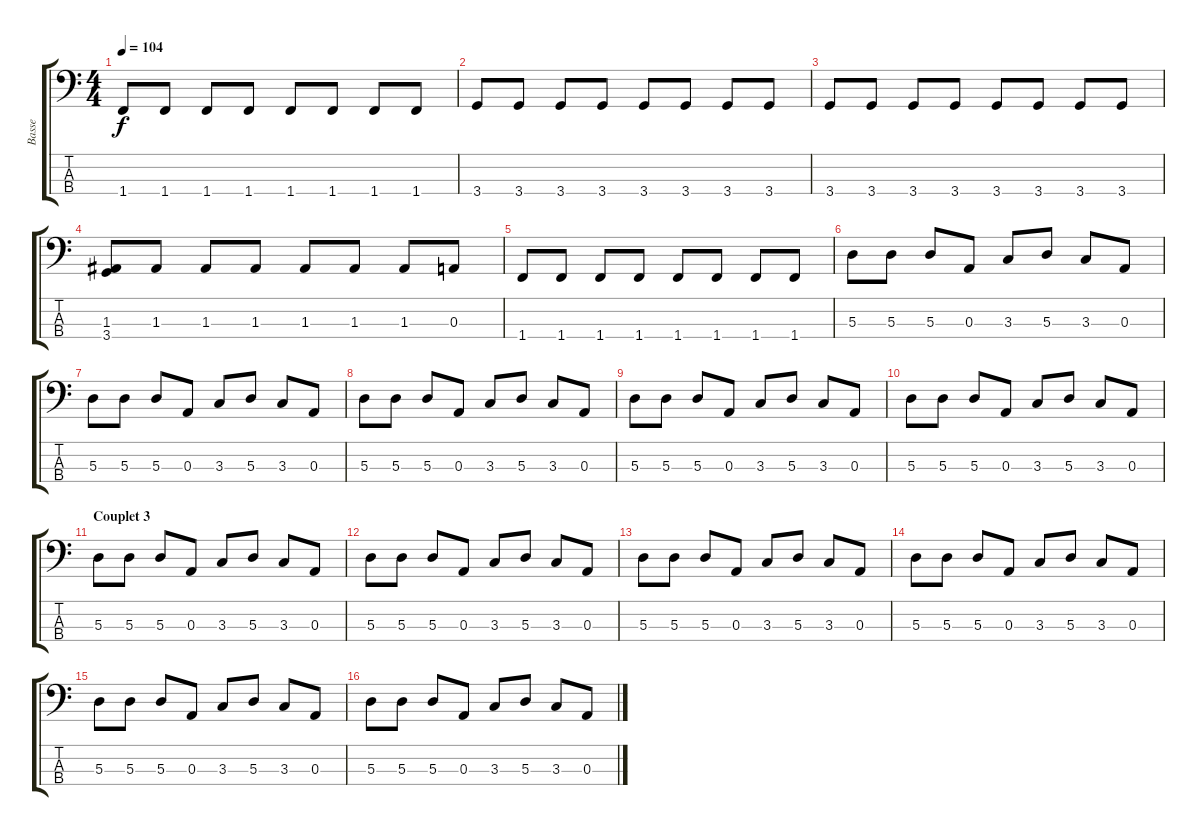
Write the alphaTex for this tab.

\track ("Basse" "Basse") {instrument electricbassfinger}
\staff {score tabs}
\tuning (G2 D2 A1 E1) {hide}
\ts (4 4)
\tempo 104
\clef f4
\ks c
1.4.8{dy f} 1.4.8 1.4.8 1.4.8 1.4.8 1.4.8 1.4.8 1.4.8 |
3.4.8 3.4.8 3.4.8 3.4.8 3.4.8 3.4.8 3.4.8 3.4.8 |
3.4.8 3.4.8 3.4.8 3.4.8 3.4.8 3.4.8 3.4.8 3.4.8 |
(1.3 3.4).8 1.3.8 1.3.8 1.3.8 1.3.8 1.3.8 1.3.8 0.3.8 |
1.4.8 1.4.8 1.4.8 1.4.8 1.4.8 1.4.8 1.4.8 1.4.8 |
5.3.8 5.3.8 5.3.8 0.3.8 3.3.8 5.3.8 3.3.8 0.3.8 |
5.3.8 5.3.8 5.3.8 0.3.8 3.3.8 5.3.8 3.3.8 0.3.8 |
5.3.8 5.3.8 5.3.8 0.3.8 3.3.8 5.3.8 3.3.8 0.3.8 |
5.3.8 5.3.8 5.3.8 0.3.8 3.3.8 5.3.8 3.3.8 0.3.8 |
5.3.8 5.3.8 5.3.8 0.3.8 3.3.8 5.3.8 3.3.8 0.3.8 |
\section ("" "Couplet 3")
5.3.8 5.3.8 5.3.8 0.3.8 3.3.8 5.3.8 3.3.8 0.3.8 |
5.3.8 5.3.8 5.3.8 0.3.8 3.3.8 5.3.8 3.3.8 0.3.8 |
5.3.8 5.3.8 5.3.8 0.3.8 3.3.8 5.3.8 3.3.8 0.3.8 |
5.3.8 5.3.8 5.3.8 0.3.8 3.3.8 5.3.8 3.3.8 0.3.8 |
5.3.8 5.3.8 5.3.8 0.3.8 3.3.8 5.3.8 3.3.8 0.3.8 |
5.3.8 5.3.8 5.3.8 0.3.8 3.3.8 5.3.8 3.3.8 0.3.8
